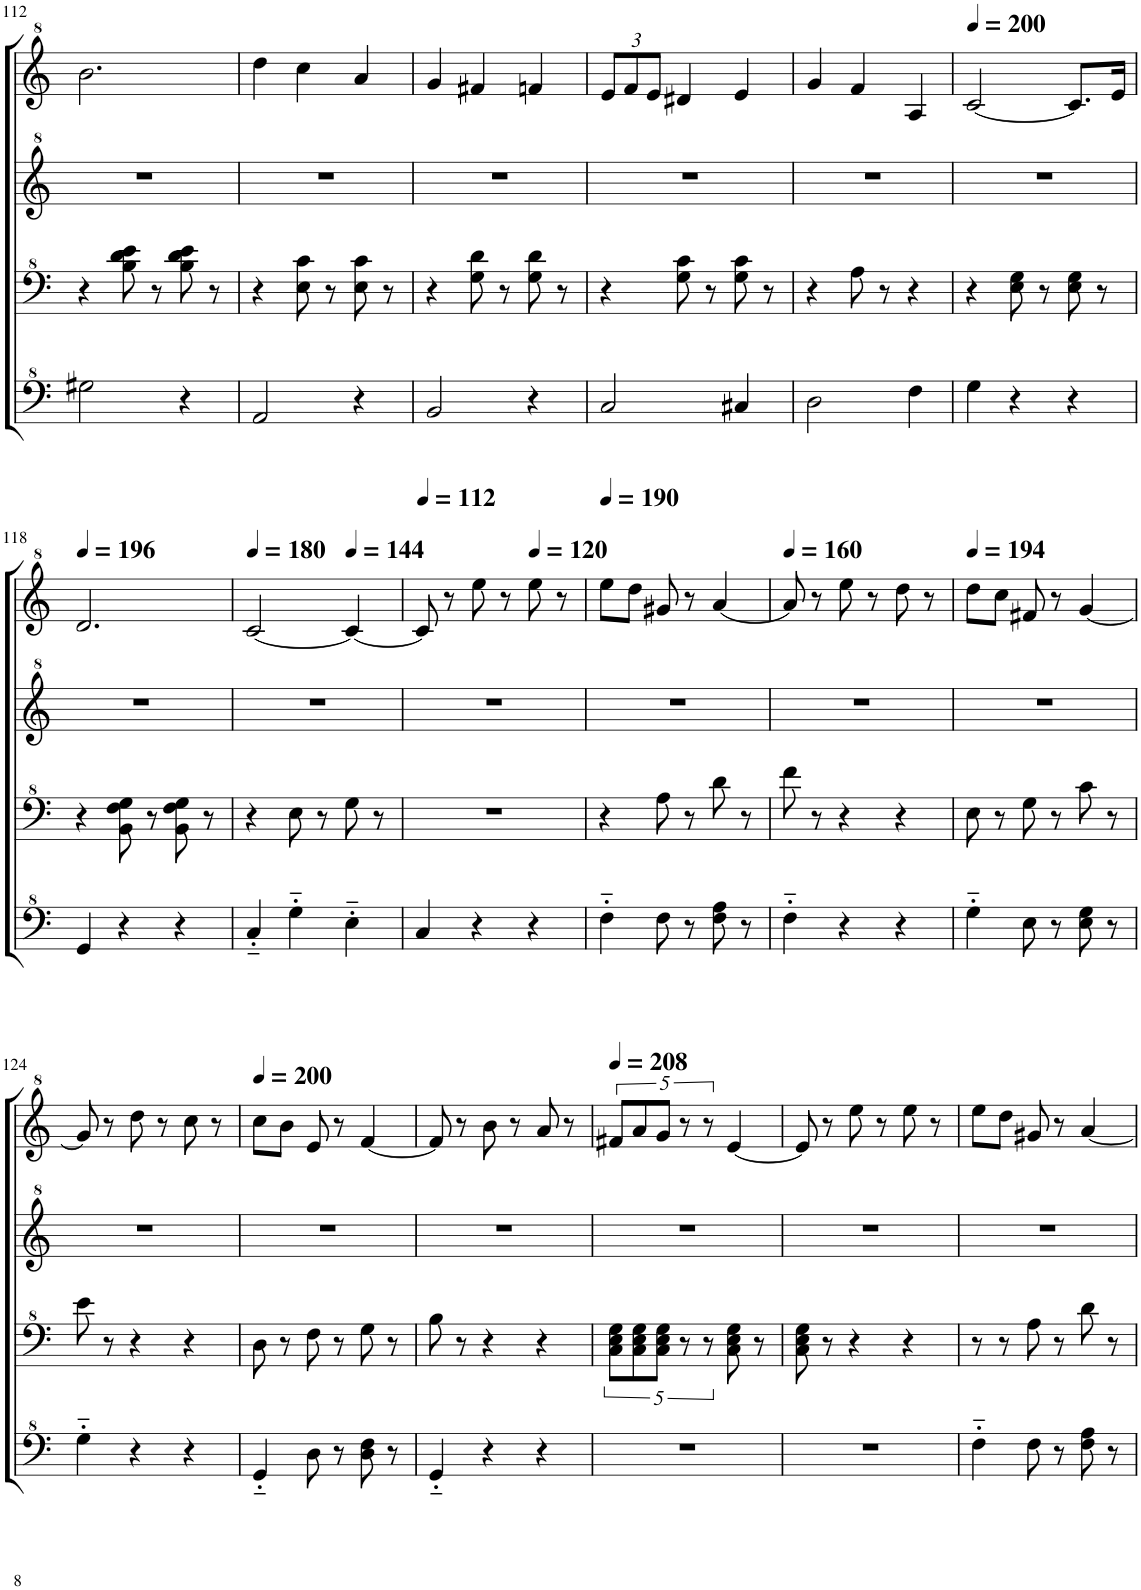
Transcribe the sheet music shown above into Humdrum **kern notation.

**kern	**kern	**kern	**kern
*part1	*part1	*part1	*part1
*staff4	*staff3	*staff2	*staff1
*I"Model III	*	*	*
!!LO:PB:g=z
*clefF^4	*clefF^4	*clefG^2	*clefG^2
*k[]	*k[]	*k[]	*k[]
*M3/4	*M3/4	*M3/4	*M3/4
=112	=112	=112	=112
2g#X\	4r	2.r	2.bb\
.	8b\ 8dd\ 8ee\	.	.
.	8r	.	.
4r	8b\ 8dd\ 8ee\	.	.
.	8r	.	.
=113	=113	=113	=113
2A/	4r	2.r	4ddd\
.	8e\ 8cc\	.	4ccc\
.	8r	.	.
4r	8e\ 8cc\	.	4aa/
.	8r	.	.
=114	=114	=114	=114
2B/	4r	2.r	4gg/
.	8g\ 8dd\	.	4ff#X/
.	8r	.	.
4r	8g\ 8dd\	.	4ffn/
.	8r	.	.
=115	=115	=115	=115
*	*	*	*Xbrackettup
2c/	4r	2.r	12ee/L
.	.	.	12ff/
.	.	.	12ee/J
.	8g\ 8cc\	.	4dd#X/
.	8r	.	.
4c#X/	8g\ 8cc\	.	4ee/
.	8r	.	.
=116	=116	=116	=116
2d\	4r	2.r	4gg/
.	8a\	.	4ff/
.	8r	.	.
4f\	4r	.	4a/
=117	=117	=117	=117
*	*	*	*MM200
4g\	4r	2.r	[2cc/
4r	8e\ 8g\	.	.
.	8r	.	.
4r	8e\ 8g\	.	8.cc/L]
.	8r	.	.
.	.	.	16ee/Jk
!!LO:LB:g=z
=118	=118	=118	=118
*	*	*	*MM196
4G/	4r	2.r	2.dd/
4r	8B\ 8f\ 8g\	.	.
.	8r	.	.
4r	8B\ 8f\ 8g\	.	.
.	8r	.	.
=119	=119	=119	=119
*	*	*	*MM180
4c'~/	4r	2.r	[2cc/
4g'~\	8e\	.	.
.	8r	.	.
*	*	*	*MM144
4e'~\	8g\	.	4cc/_
.	8r	.	.
=120	=120	=120	=120
*	*	*	*MM112
4c/	2.r	2.r	8cc/]
.	.	.	8r
4r	.	.	8eee\
.	.	.	8r
*	*	*	*MM120
4r	.	.	8eee\
.	.	.	8r
=121	=121	=121	=121
*	*	*	*MM190
4f'~\	4r	2.r	8eee\L
.	.	.	8ddd\J
8f\	8a\	.	8gg#X/
8r	8r	.	8r
8f\ 8a\	8dd\	.	[4aa/
8r	8r	.	.
=122	=122	=122	=122
*	*	*	*MM160
4f'~\	8ff\	2.r	8aa/]
.	8r	.	8r
4r	4r	.	8eee\
.	.	.	8r
4r	4r	.	8ddd\
.	.	.	8r
=123	=123	=123	=123
*	*	*	*MM194
4g'~\	8e\	2.r	8ddd\L
.	8r	.	8ccc\J
8e\	8g\	.	8ff#X/
8r	8r	.	8r
8e\ 8g\	8cc\	.	[4gg/
8r	8r	.	.
!!LO:LB:g=z
=124	=124	=124	=124
4g'~\	8ee\	2.r	8gg/]
.	8r	.	8r
4r	4r	.	8ddd\
.	.	.	8r
4r	4r	.	8ccc\
.	.	.	8r
=125	=125	=125	=125
*	*	*	*MM200
4G'~/	8d\	2.r	8ccc\L
.	8r	.	8bb\J
8d\	8f\	.	8ee/
8r	8r	.	8r
8d\ 8f\	8g\	.	[4ff/
8r	8r	.	.
=126	=126	=126	=126
4G'~/	8b\	2.r	8ff/]
.	8r	.	8r
4r	4r	.	8bb\
.	.	.	8r
4r	4r	.	8aa/
.	.	.	8r
=127	=127	=127	=127
*	*	*	*brackettup
*	*	*	*MM208
2.r	10c\ 10e\ 10g\L	2.r	10ff#X/L
.	10c\ 10e\ 10g\	.	10aa/
.	10c\ 10e\ 10g\J	.	10gg/J
.	10r	.	10r
.	10r	.	10r
.	8c\ 8e\ 8g\	.	[4ee/
.	8r	.	.
=128	=128	=128	=128
2.r	8c\ 8e\ 8g\	2.r	8ee/]
.	8r	.	8r
.	4r	.	8eee\
.	.	.	8r
.	4r	.	8eee\
.	.	.	8r
=129	=129	=129	=129
4f'~\	8r	2.r	8eee\L
.	8r	.	8ddd\J
8f\	8a\	.	8gg#X/
8r	8r	.	8r
8f\ 8a\	8dd\	.	[4aa/
8r	8r	.	.
=	=	=	=
*-	*-	*-	*-
